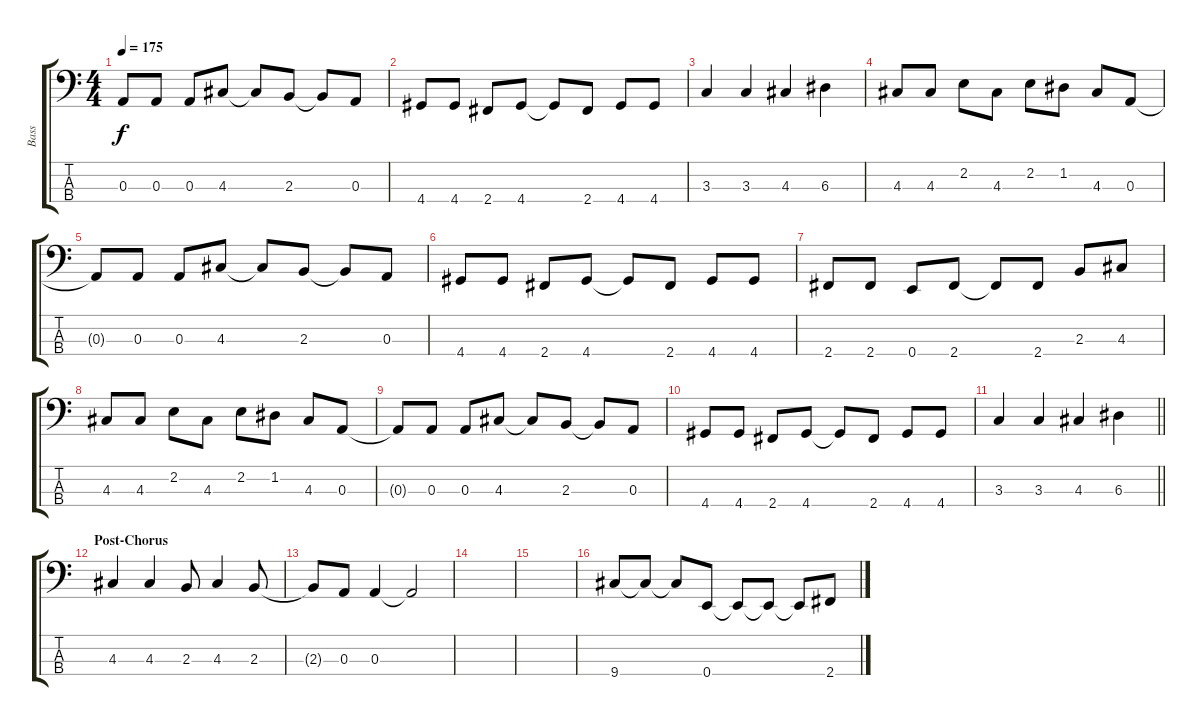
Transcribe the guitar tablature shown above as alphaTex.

\track ("Bass" "Bass") {instrument electricbasspick}
\staff {score tabs}
\tuning (G2 D2 A1 E1) {hide}
\ts (4 4)
\tempo 175
\clef f4
\ks c
0.3{t}.8{dy f} 0.3.8 0.3.8 4.3.8 4.3{t}.8 2.3.8 2.3{t}.8 0.3.8 |
4.4.8 4.4.8 2.4.8 4.4.8 4.4{t}.8 2.4.8 4.4.8 4.4.8 |
3.3.4 3.3.4 4.3.4 6.3.4 |
4.3.8 4.3.8 2.2.8 4.3.8 2.2.8 1.2.8 4.3.8 0.3.8 |
0.3{t}.8 0.3.8 0.3.8 4.3.8 4.3{t}.8 2.3.8 2.3{t}.8 0.3.8 |
4.4.8 4.4.8 2.4.8 4.4.8 4.4{t}.8 2.4.8 4.4.8 4.4.8 |
2.4.8 2.4.8 0.4.8 2.4.8 2.4{t}.8 2.4.8 2.3.8 4.3.8 |
4.3.8 4.3.8 2.2.8 4.3.8 2.2.8 1.2.8 4.3.8 0.3.8 |
0.3{t}.8 0.3.8 0.3.8 4.3.8 4.3{t}.8 2.3.8 2.3{t}.8 0.3.8 |
4.4.8 4.4.8 2.4.8 4.4.8 4.4{t}.8 2.4.8 4.4.8 4.4.8 |
\barLineRight lightlight
3.3.4 3.3.4 4.3.4 6.3.4 |
\section ("" "Post-Chorus")
4.3.4 4.3.4 2.3.8 4.3.4 2.3.8 |
2.3{t}.8 0.3.8 0.3.4 0.3{t}.2 |
|
|
9.4.8 9.4{t}.8 9.4{t}.8 0.4.8 0.4{t}.8 0.4{t}.8 0.4{t}.8 2.4.8
